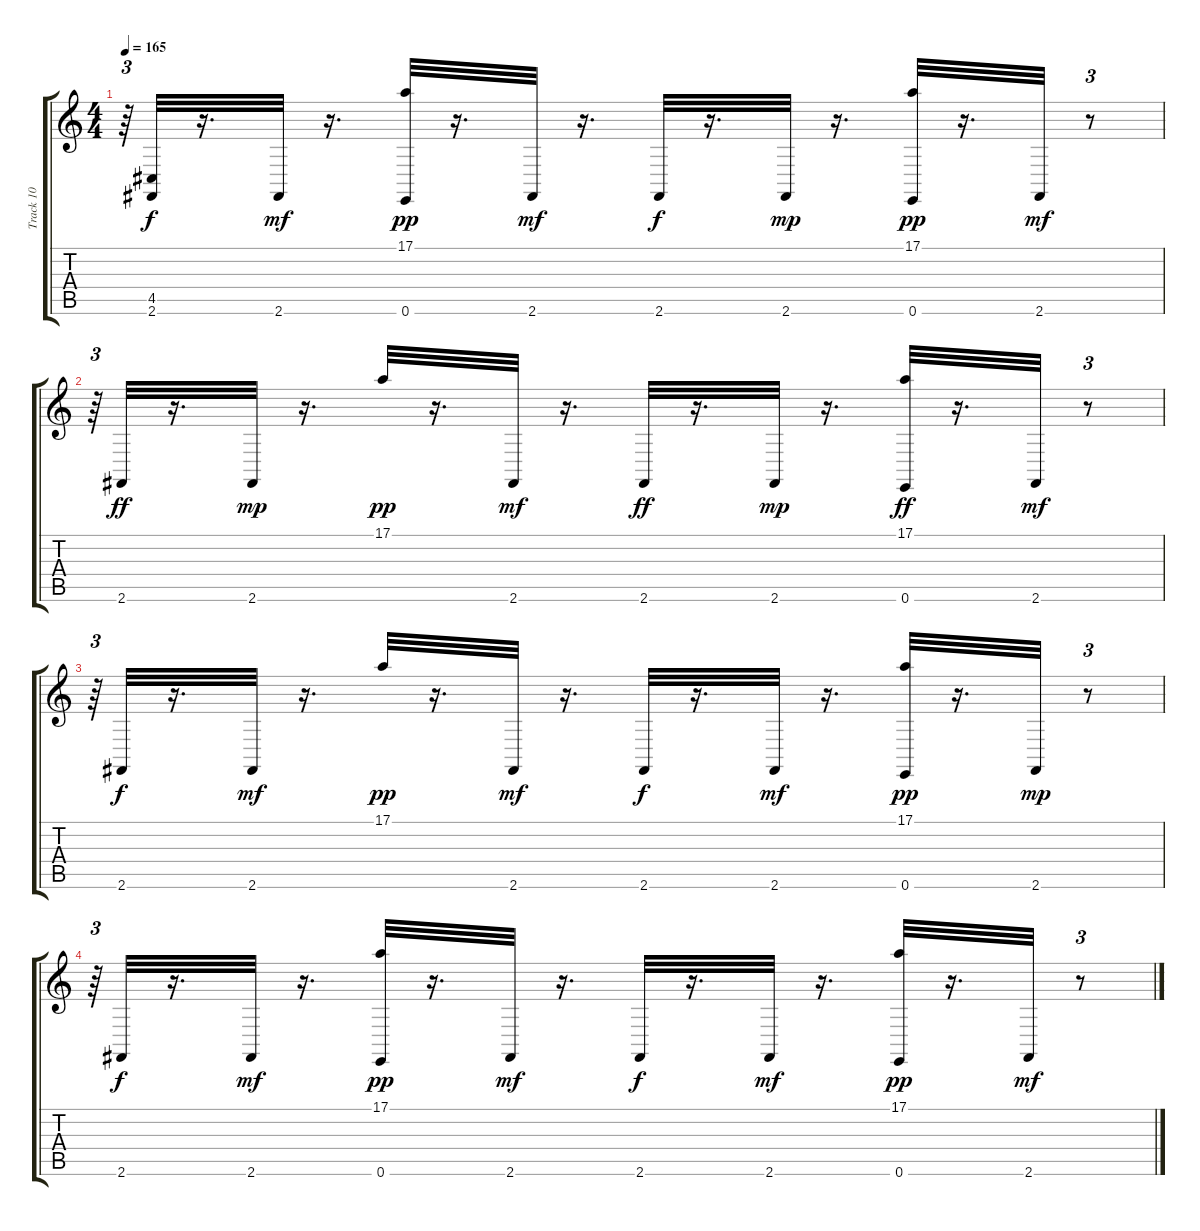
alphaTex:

\track ("Track 10" "Track 10") {instrument melodictom}
\staff {score tabs}
\tuning (E4 B3 G3 D3 A2 E2) {hide}
\ts (4 4)
\tempo 165
\clef g2
\ks c
r.64{tu (3 2) dy f} (4.5 2.6).32 r.16{d} 2.6.32{dy mf} r.16{d} (17.1 0.6).32{dy pp} r.16{d} 2.6.32{dy mf} r.16{d} 2.6.32{dy f} r.16{d} 2.6.32{dy mp} r.16{d} (17.1 0.6).32{dy pp} r.16{d} 2.6.32{dy mf} r.8{tu (3 2)} |
r.64{tu (3 2)} 2.6.32{dy ff} r.16{d} 2.6.32{dy mp} r.16{d} 17.1.32{dy pp} r.16{d} 2.6.32{dy mf} r.16{d} 2.6.32{dy ff} r.16{d} 2.6.32{dy mp} r.16{d} (17.1 0.6).32{dy ff} r.16{d} 2.6.32{dy mf} r.8{tu (3 2)} |
r.64{tu (3 2)} 2.6.32{dy f} r.16{d} 2.6.32{dy mf} r.16{d} 17.1.32{dy pp} r.16{d} 2.6.32{dy mf} r.16{d} 2.6.32{dy f} r.16{d} 2.6.32{dy mf} r.16{d} (17.1 0.6).32{dy pp} r.16{d} 2.6.32{dy mp} r.8{tu (3 2)} |
r.64{tu (3 2)} 2.6.32{dy f} r.16{d} 2.6.32{dy mf} r.16{d} (17.1 0.6).32{dy pp} r.16{d} 2.6.32{dy mf} r.16{d} 2.6.32{dy f} r.16{d} 2.6.32{dy mf} r.16{d} (17.1 0.6).32{dy pp} r.16{d} 2.6.32{dy mf} r.8{tu (3 2)}
